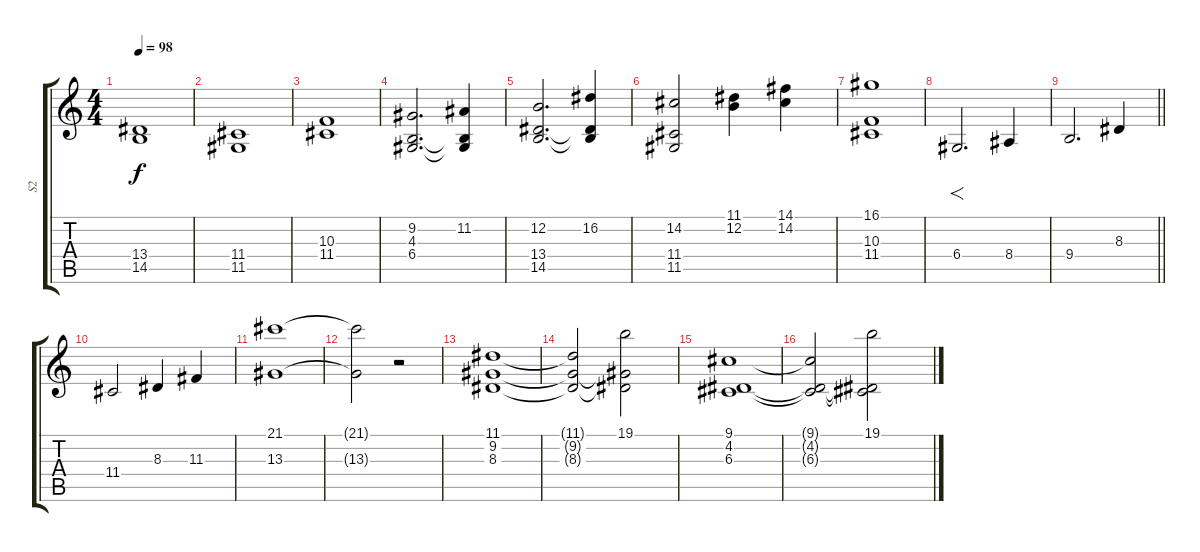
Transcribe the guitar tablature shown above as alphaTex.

\track ("S2" "S2") {instrument stringensemble2}
\staff {score tabs}
\tuning (E4 B3 G3 D3 A2 E2) {hide}
\ts (4 4)
\tempo 98
\clef g2
\ks c
(13.4 14.5).1{dy f} |
(11.4 11.5).1 |
(10.3 11.4).1 |
(9.2 4.3 6.4).2{d} (11.2 4.3{t} 6.4{t}).4 |
(12.2 13.4 14.5).2{d} (16.2 13.4{t} 14.5{t}).4 |
(14.2 11.4 11.5).2 (11.1 12.2).4 (14.1 14.2).4 |
(16.1 10.3 11.4).1 |
6.4.2{f d} 8.4.4 |
\barLineRight lightlight
9.4.2{d} 8.3.4 |
11.4.2 8.3.4 11.3.4 |
(21.1 13.3).1 |
(21.1{t} 13.3{t}).2 r.2 |
(11.1 9.2 8.3).1 |
(11.1{t} 9.2{t} 8.3{t}).2 (19.1 9.2{t} 8.3{t}).2 |
(9.1 4.2 6.3).1 |
(9.1{t} 4.2{t} 6.3{t}).2 (19.1 4.2{t} 6.3{t}).2
